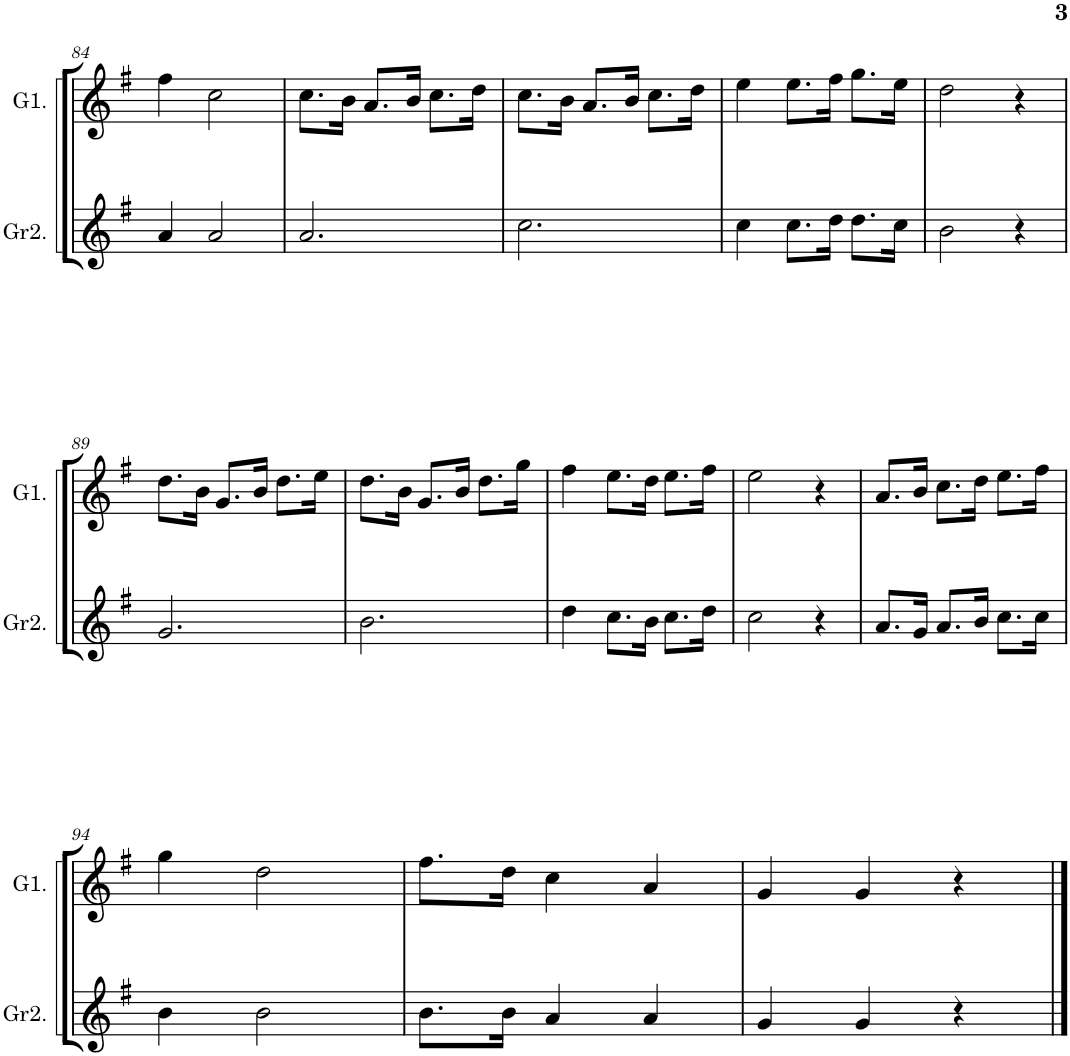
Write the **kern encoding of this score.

**kern	**kern
*part2	*part1
*staff2	*staff1
*I"Galla2	*I"Galla1
*	*I'G1.
!!LO:PB:g=z
*clefG2	*clefG2
*k[f#]	*k[f#]
*M3/4	*M3/4
=84	=84
4a/	4ff#\
2a/	2cc\
=85	=85
2.a/	8.cc\L
.	16b\Jk
.	8.a/L
.	16b/Jk
.	8.cc\L
.	16dd\Jk
=86	=86
2.cc\	8.cc\L
.	16b\Jk
.	8.a/L
.	16b/Jk
.	8.cc\L
.	16dd\Jk
=87	=87
4cc\	4ee\
8.cc\L	8.ee\L
16dd\Jk	16ff#\Jk
8.dd\L	8.gg\L
16cc\Jk	16ee\Jk
=88	=88
2b\	2dd\
4r	4r
!!LO:LB:g=z
=89	=89
2.g/	8.dd\L
.	16b\Jk
.	8.g/L
.	16b/Jk
.	8.dd\L
.	16ee\Jk
=90	=90
2.b\	8.dd\L
.	16b\Jk
.	8.g/L
.	16b/Jk
.	8.dd\L
.	16gg\Jk
=91	=91
4dd\	4ff#\
8.cc\L	8.ee\L
16b\Jk	16dd\Jk
8.cc\L	8.ee\L
16dd\Jk	16ff#\Jk
=92	=92
2cc\	2ee\
4r	4r
=93	=93
8.a/L	8.a/L
16g/Jk	16b/Jk
8.a/L	8.cc\L
16b/Jk	16dd\Jk
8.cc\L	8.ee\L
16cc\Jk	16ff#\Jk
!!LO:LB:g=z
=94	=94
4b\	4gg\
2b\	2dd\
=95	=95
8.b\L	8.ff#\L
16b\Jk	16dd\Jk
4a/	4cc\
4a/	4a/
=96	=96
4g/	4g/
4g/	4g/
4r	4r
==	==
*-	*-
